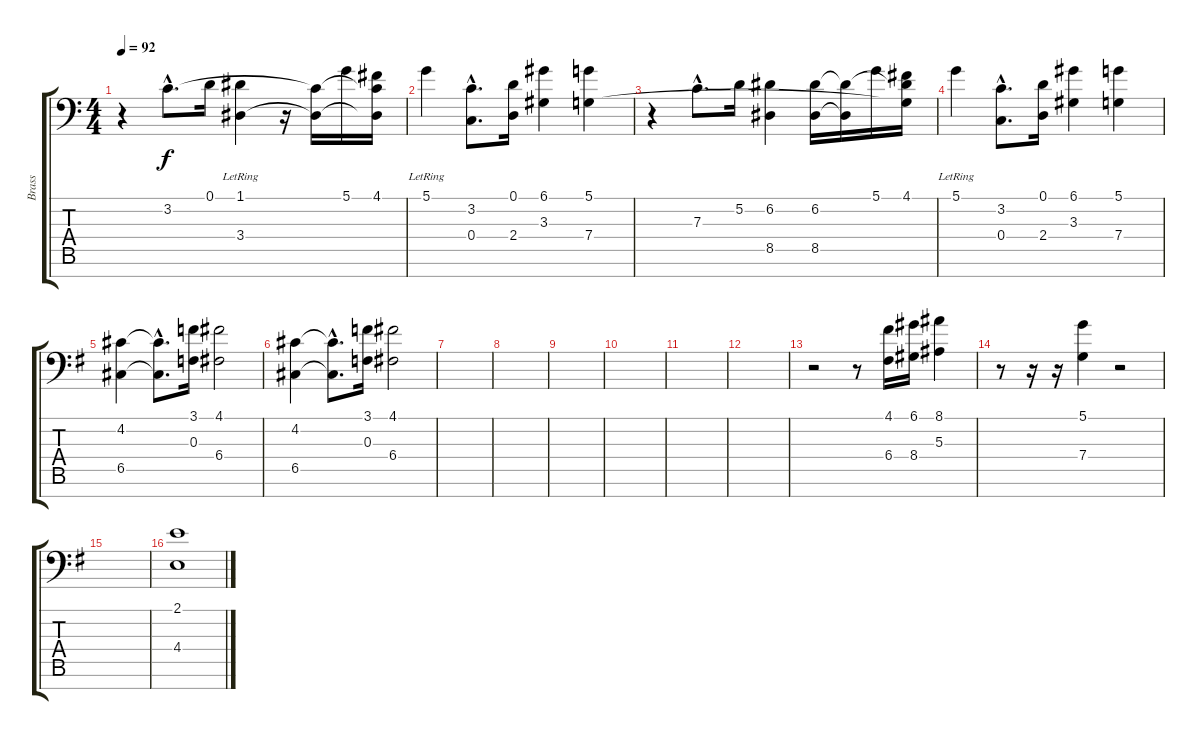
\track ("Brass" "Brass") {instrument brasssection}
\staff {score tabs}
\tuning (D4 A3 F3 C3 G2 D2 A1) {hide}
\ts (4 4)
\tempo 92
\clef f4
\ks c
r.4{dy f} 3.2{hac}.8{d} 0.1.16 (1.1{lr} 3.4{lr}).4 r.16 (3.2{t} 3.4{t}).16 5.1.16 (4.1 3.2{t} 3.4{t}).16 |
5.1{lr}.4 (3.2{hac} 0.4{hac}).8{d} (0.1 2.4).16 (6.1 3.3).4 (5.1 7.4).4 |
r.4 7.3{hac}.8{d} 5.2.16 (6.2 8.5).4 (6.2 8.5).16 (6.2{t} 8.5{t}).16 5.1.16 (4.1 6.2{t} 7.4{t}).16 |
5.1{lr}.4 (3.2{hac} 0.4{hac}).8{d} (0.1 2.4).16 (6.1 3.3).4 (5.1 7.4).4 |
\ks g
(4.2 6.5).4 (4.2{hac t} 6.5{hac t}).8{d} (3.1 0.3).16 (4.1 6.4).2 |
(4.2 6.5).4 (4.2{hac t} 6.5{hac t}).8{d} (3.1 0.3).16 (4.1 6.4).2 |
|
|
|
|
|
|
r.2 r.8 (4.1 6.4).16 (6.1 8.4).16 (8.1 5.3).4 |
r.8 r.16 r.16 (5.1 7.4).4 r.2 |
|
(2.1 4.4).1
